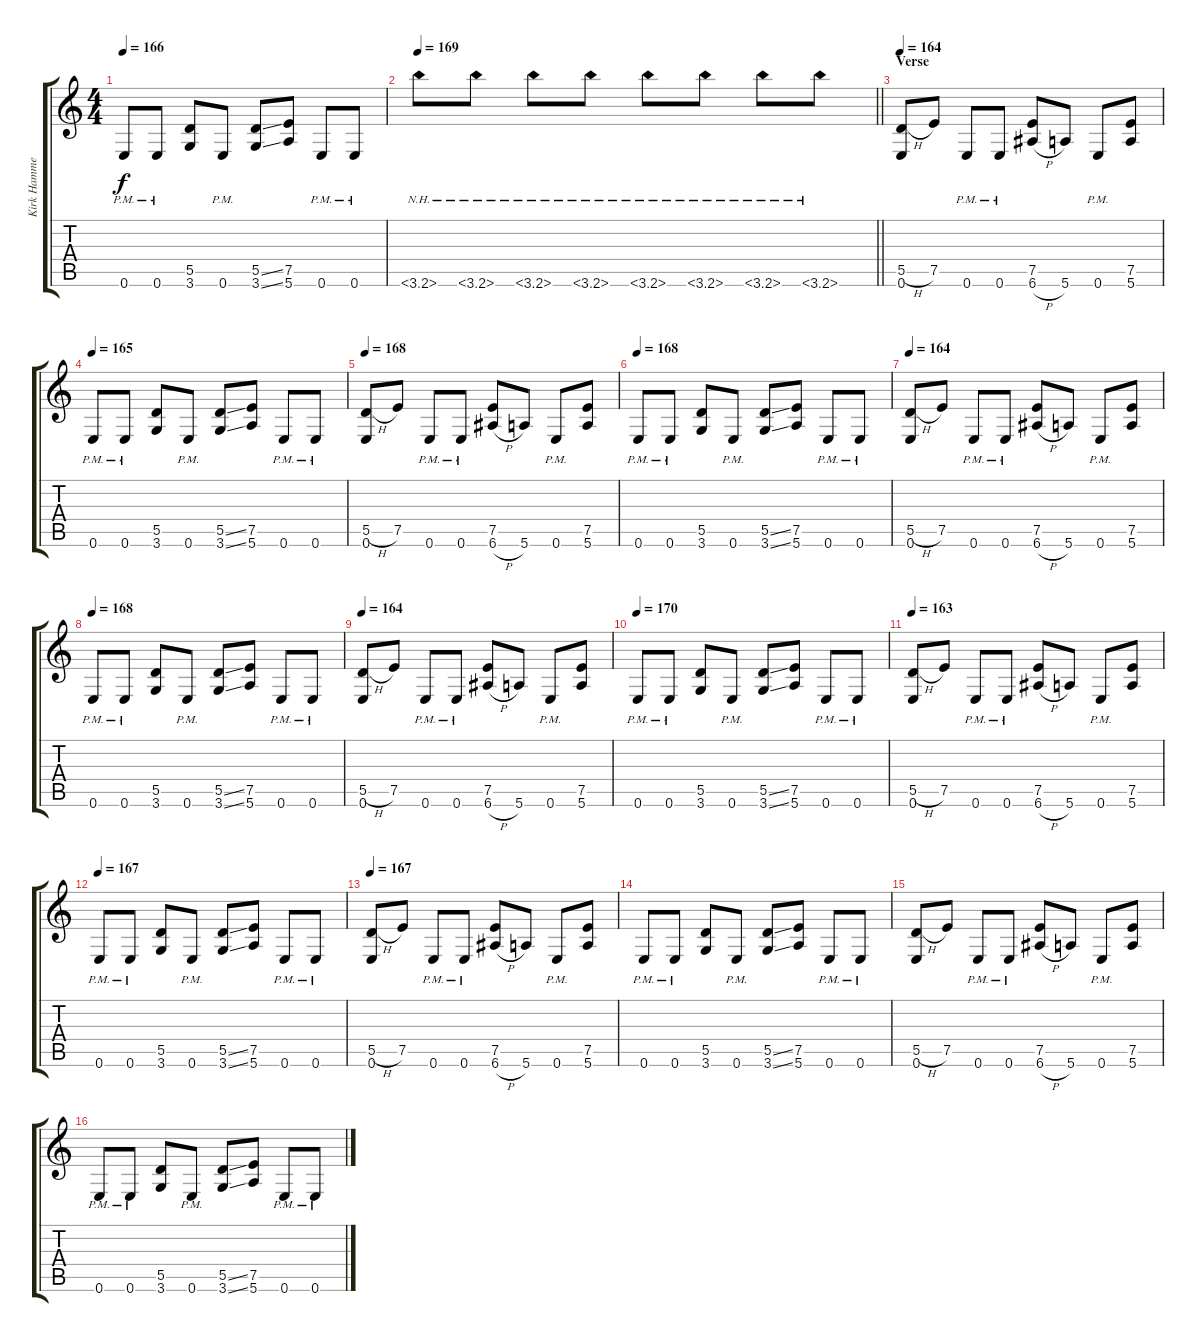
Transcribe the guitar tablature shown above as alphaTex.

\track ("Kirk Hammett" "Kirk Hamme") {instrument distortionguitar}
\staff {score tabs}
\tuning (E4 B3 G3 D3 A2 E2) {hide}
\ts (4 4)
\tempo 166
\clef g2
\ks c
0.6{pm}.8{dy f} 0.6{pm}.8 (5.5 3.6).8 0.6{pm}.8 (5.5{ss} 3.6{ss}).8 (7.5 5.6).8 0.6{pm}.8 0.6{pm}.8 |
\tempo 169
\barLineRight lightlight
3.6{nh}.8 3.6{nh}.8 3.6{nh}.8 3.6{nh}.8 3.6{nh}.8 3.6{nh}.8 3.6{nh}.8 3.6{nh}.8 |
\section ("" "Verse")
\tempo 164
(5.5{h} 0.6).8 7.5.8 0.6{pm}.8 0.6{pm}.8 (7.5 6.6{h}).8 5.6.8 0.6{pm}.8 (7.5 5.6).8 |
\tempo 165
0.6{pm}.8 0.6{pm}.8 (5.5 3.6).8 0.6{pm}.8 (5.5{ss} 3.6{ss}).8 (7.5 5.6).8 0.6{pm}.8 0.6{pm}.8 |
\tempo 168
(5.5{h} 0.6).8 7.5.8 0.6{pm}.8 0.6{pm}.8 (7.5 6.6{h}).8 5.6.8 0.6{pm}.8 (7.5 5.6).8 |
\tempo 168
0.6{pm}.8 0.6{pm}.8 (5.5 3.6).8 0.6{pm}.8 (5.5{ss} 3.6{ss}).8 (7.5 5.6).8 0.6{pm}.8 0.6{pm}.8 |
\tempo 164
(5.5{h} 0.6).8 7.5.8 0.6{pm}.8 0.6{pm}.8 (7.5 6.6{h}).8 5.6.8 0.6{pm}.8 (7.5 5.6).8 |
\tempo 168
0.6{pm}.8 0.6{pm}.8 (5.5 3.6).8 0.6{pm}.8 (5.5{ss} 3.6{ss}).8 (7.5 5.6).8 0.6{pm}.8 0.6{pm}.8 |
\tempo 164
(5.5{h} 0.6).8 7.5.8 0.6{pm}.8 0.6{pm}.8 (7.5 6.6{h}).8 5.6.8 0.6{pm}.8 (7.5 5.6).8 |
\tempo 170
0.6{pm}.8 0.6{pm}.8 (5.5 3.6).8 0.6{pm}.8 (5.5{ss} 3.6{ss}).8 (7.5 5.6).8 0.6{pm}.8 0.6{pm}.8 |
\tempo 163
(5.5{h} 0.6).8 7.5.8 0.6{pm}.8 0.6{pm}.8 (7.5 6.6{h}).8 5.6.8 0.6{pm}.8 (7.5 5.6).8 |
\tempo 167
0.6{pm}.8 0.6{pm}.8 (5.5 3.6).8 0.6{pm}.8 (5.5{ss} 3.6{ss}).8 (7.5 5.6).8 0.6{pm}.8 0.6{pm}.8 |
\tempo 167
(5.5{h} 0.6).8 7.5.8 0.6{pm}.8 0.6{pm}.8 (7.5 6.6{h}).8 5.6.8 0.6{pm}.8 (7.5 5.6).8 |
0.6{pm}.8 0.6{pm}.8 (5.5 3.6).8 0.6{pm}.8 (5.5{ss} 3.6{ss}).8 (7.5 5.6).8 0.6{pm}.8 0.6{pm}.8 |
(5.5{h} 0.6).8 7.5.8 0.6{pm}.8 0.6{pm}.8 (7.5 6.6{h}).8 5.6.8 0.6{pm}.8 (7.5 5.6).8 |
0.6{pm}.8 0.6{pm}.8 (5.5 3.6).8 0.6{pm}.8 (5.5{ss} 3.6{ss}).8 (7.5 5.6).8 0.6{pm}.8 0.6{pm}.8
